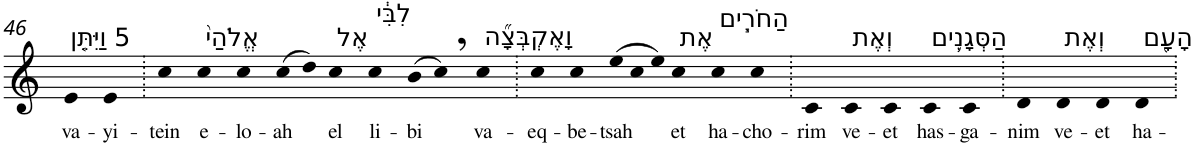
**kern	**text
*part1	*part1
*staff1	*staff1
*I"Piano	*
*I'Pno	*
!!LO:PB:g=z
*clefG2	*
*k[]	*
=46	=46
!LO:TX:a:t=5 וַיִּתֵּ֤ן	!
!	!LO:LY:b
4e	va-
!	!LO:LY:b
4e	-yi-
=47.	=47.
!	!LO:LY:b
4cc	-tein
!LO:TX:a:t=אֱלֹהַי֙	!
!	!LO:LY:b
4cc	e-
!	!LO:LY:b
4cc	-lo-
!	!LO:LY:b
(>8cc	-ah
8dd)	.
!LO:TX:a:t=אֶל	!
!	!LO:LY:b
4cc	el
!LO:TX:a:t=לִבִּ֔י	!
!	!LO:LY:b
4cc	li-
!	!LO:LY:b
(>8b	-bi
8cc,)	.
!LO:TX:a:t=וָאֶקְבְּצָ֞ה	!
!	!LO:LY:b
4cc	va-
=48.	=48.
!	!LO:LY:b
4cc	-eq-
!	!LO:LY:b
4cc	-be-
*Xtuplet	*
!	!LO:LY:b
(>12ee	-tsah
12cc	.
12ee)	.
!LO:TX:a:t=אֶת	!
!	!LO:LY:b
4cc	et
!LO:TX:a:t=הַחֹרִ֧ים	!
!	!LO:LY:b
4cc	ha-
!	!LO:LY:b
4cc	-cho-
=49.	=49.
!	!LO:LY:b
4c	-rim
!LO:TX:a:t=וְאֶת	!
!	!LO:LY:b
4c	ve-
!	!LO:LY:b
4c	-et
!LO:TX:a:t=הַסְּגָנִ֛ים	!
!	!LO:LY:b
4c	has-
!	!LO:LY:b
4c	-ga-
=50.	=50.
!	!LO:LY:b
4d	-nim
!LO:TX:a:t=וְאֶת	!
!	!LO:LY:b
4d	ve-
!	!LO:LY:b
4d	-et
!LO:TX:a:t=הָעָ֖ם	!
!	!LO:LY:b
4d	ha-
=.	=.
*-	*-
